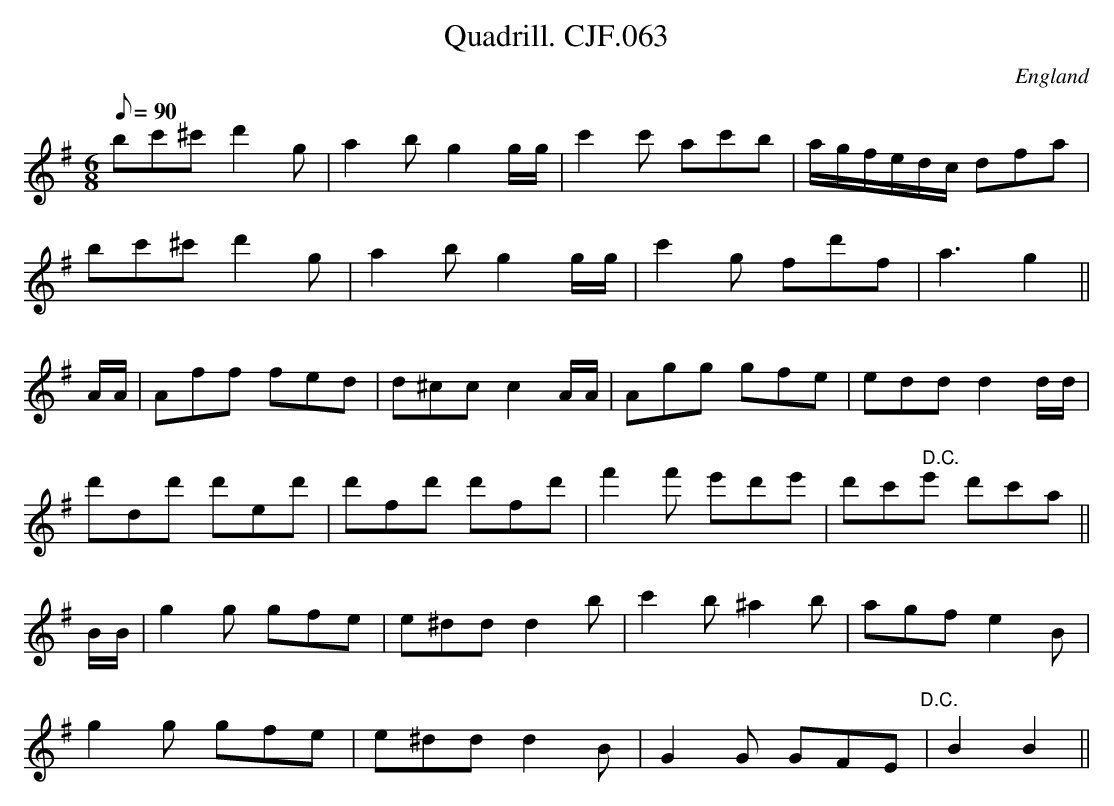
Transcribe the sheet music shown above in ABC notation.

X:1
T:Quadrill. CJF.063
M:6/8
L:1/8
Q:90
O:England
K:G
bc'^c'd'2g|a2bg2g/g/|c'2c' ac'b|a/g/f/e/d/c/ dfa|!\
bc'^c'd'2g|a2bg2g/g/|c'2g fd'f|a3g2||!
A/A/|Aff fed|d^ccc2A/A/|Agg gfe|eddd2d/d/|!\
d'dd' d'ed'|d'fd' d'fd'|f'2f' e'd'e'|d'c'" D.C."e' d'c'a||!
B/B/|g2g gfe|e^ddd2b|c'2b^a2b|agfe2B|!g2g gfe|\
e^ddd2B|G2G GFE" D.C."|B2B2||
